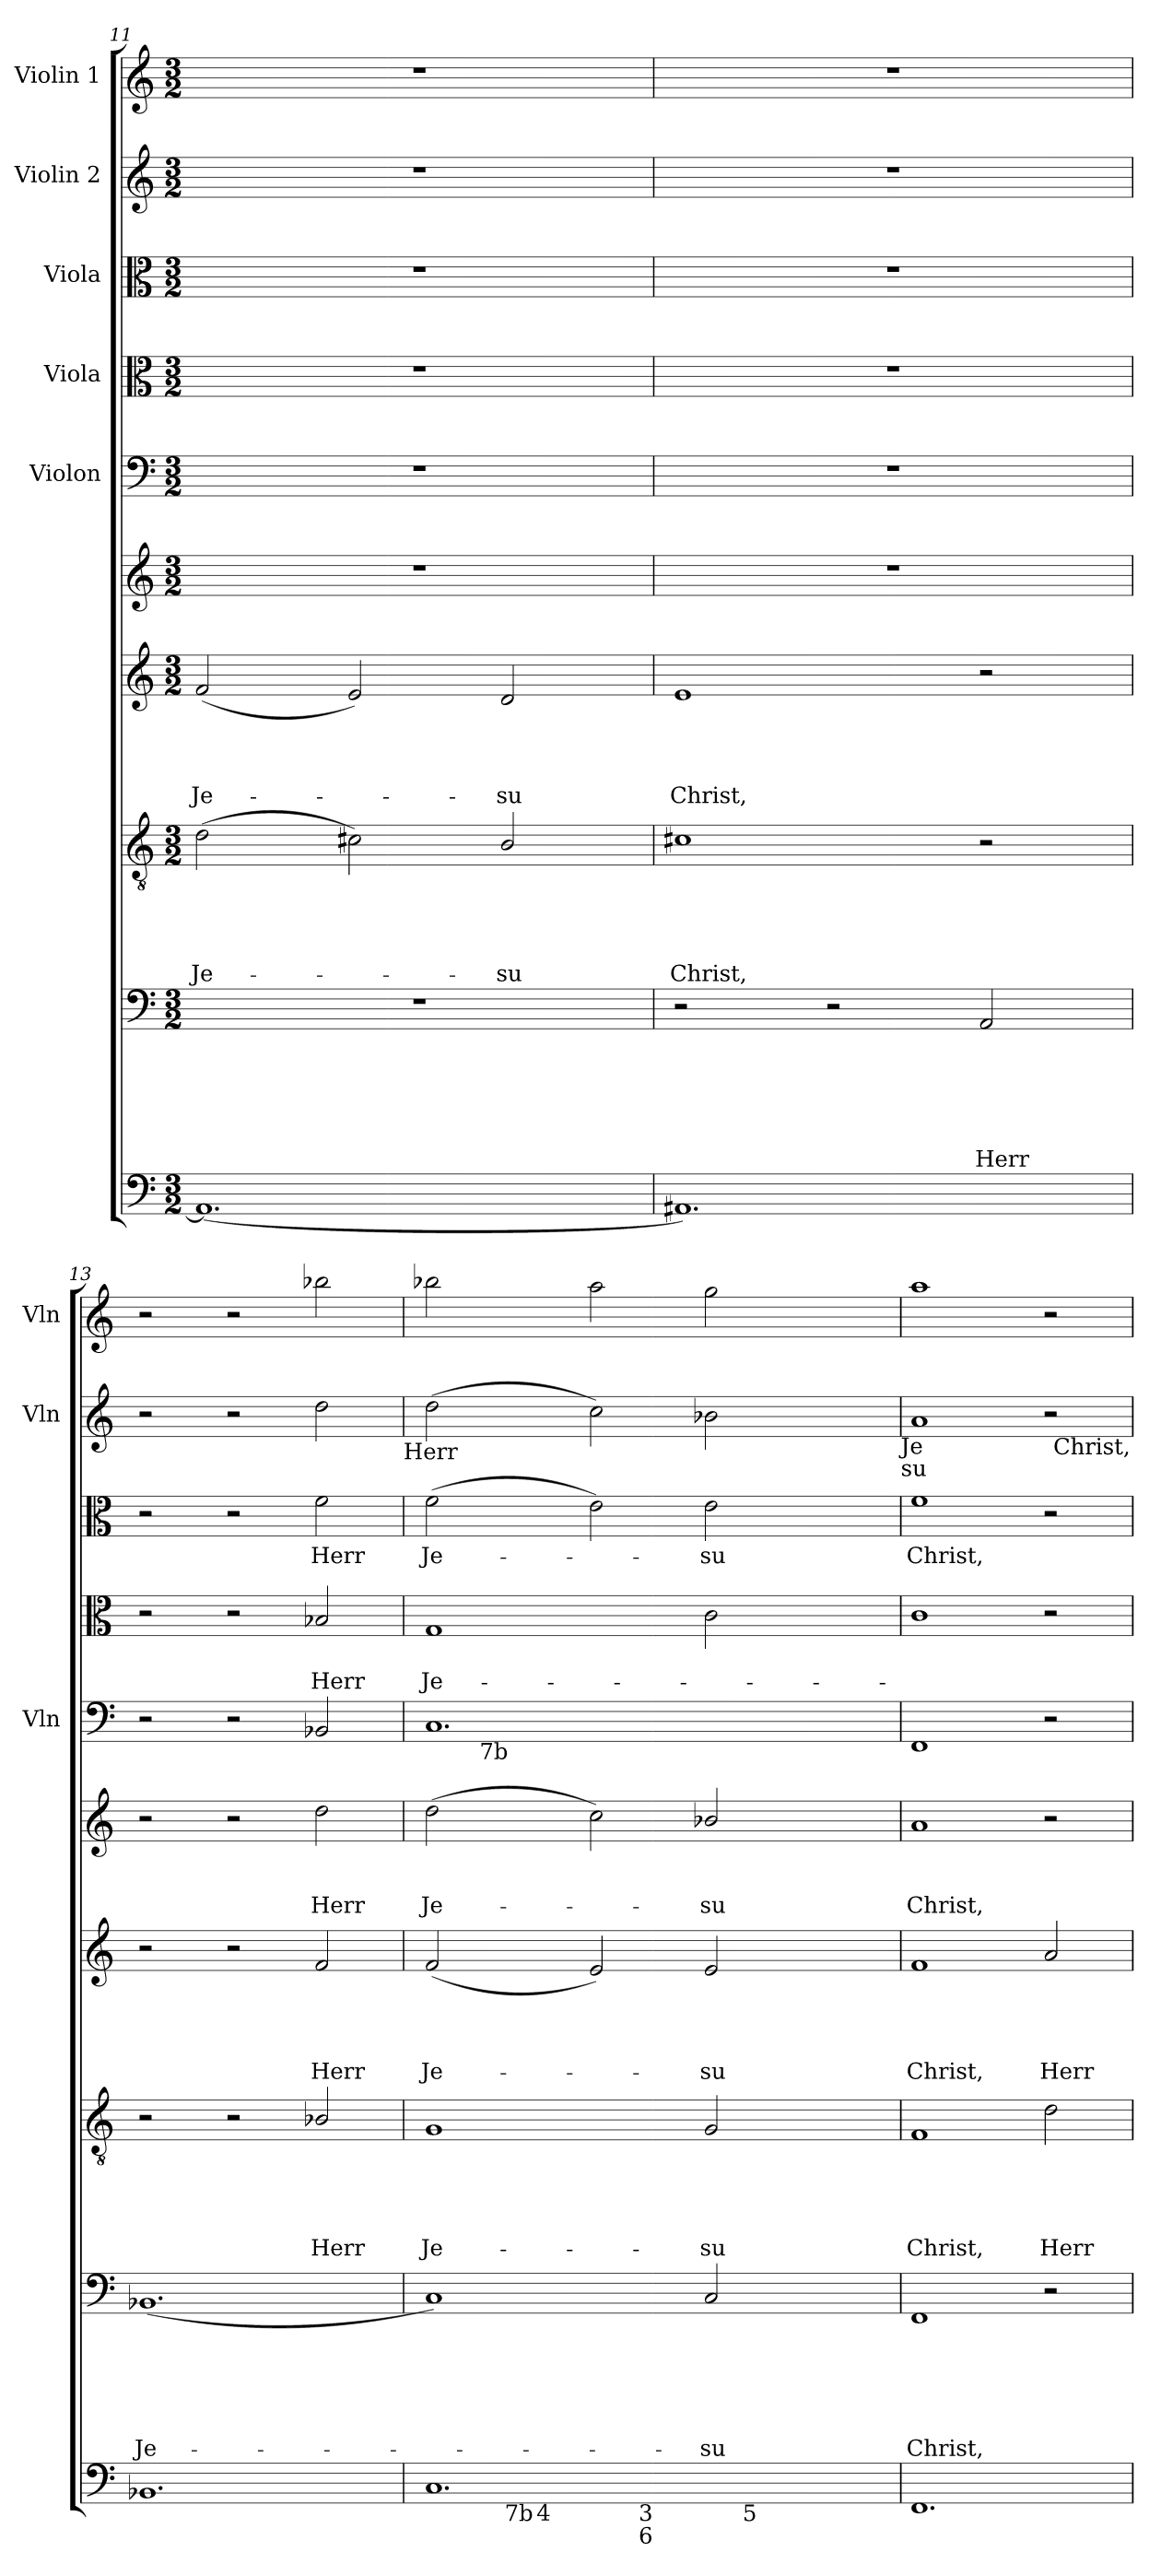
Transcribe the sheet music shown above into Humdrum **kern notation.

**kern	**kern	**text	**text	**text	**text	**text	**text	**kern	**text	**text	**text	**text	**text	**kern	**text	**text	**text	**text	**kern	**text	**text	**text	**kern	**kern	**text	**text	**kern	**text	**kern	**kern
*part10	*part9	*part9	*part9	*part9	*part9	*part9	*part9	*part8	*part8	*part8	*part8	*part8	*part8	*part7	*part7	*part7	*part7	*part7	*part6	*part6	*part6	*part6	*part5	*part4	*part4	*part4	*part3	*part3	*part2	*part1
*staff10	*staff9	*staff9	*staff9	*staff9	*staff9	*staff9	*staff9	*staff8	*staff8	*staff8	*staff8	*staff8	*staff8	*staff7	*staff7	*staff7	*staff7	*staff7	*staff6	*staff6	*staff6	*staff6	*staff5	*staff4	*staff4	*staff4	*staff3	*staff3	*staff2	*staff1
*	*	*	*	*	*	*	*	*	*	*	*	*	*	*	*	*	*	*	*	*	*	*	*I"Violon	*I"Viola	*	*	*I"Viola	*	*I"Violin 2	*I"Violin 1
*	*	*	*	*	*	*	*	*	*	*	*	*	*	*	*	*	*	*	*	*	*	*	*I'Vln	*	*	*	*	*	*I'Vln	*I'Vln
*clefF4	*clefF4	*	*	*	*	*	*	*clefGv2	*	*	*	*	*	*clefG2	*	*	*	*	*clefG2	*	*	*	*clefF4	*clefC3	*	*	*clefC3	*	*clefG2	*clefG2
*k[]	*k[]	*	*	*	*	*	*	*k[]	*	*	*	*	*	*k[]	*	*	*	*	*k[]	*	*	*	*k[]	*k[]	*	*	*k[]	*	*k[]	*k[]
*C:	*C:	*	*	*	*	*	*	*C:	*	*	*	*	*	*C:	*	*	*	*	*C:	*	*	*	*C:	*C:	*	*	*C:	*	*C:	*C:
*M3/2	*M3/2	*	*	*	*	*	*	*M3/2	*	*	*	*	*	*M3/2	*	*	*	*	*M3/2	*	*	*	*M3/2	*M3/2	*	*	*M3/2	*	*M3/2	*M3/2
=11	=11	=11	=11	=11	=11	=11	=11	=11	=11	=11	=11	=11	=11	=11	=11	=11	=11	=11	=11	=11	=11	=11	=11	=11	=11	=11	=11	=11	=11	=11
!	!LO:N:vis=1	!	!	!	!	!	!	!	!	!	!	!	!LO:LY:b	!	!	!	!	!LO:LY:b	!LO:N:vis=1	!	!	!	!LO:N:vis=1	!LO:N:vis=1	!	!	!LO:N:vis=1	!	!LO:N:vis=1	!LO:N:vis=1
(<1.AA#<]	1.r	.	.	.	.	.	.	(>2d\	.	.	.	.	Je-	(<2f/	.	.	.	Je-	1.r	.	.	.	1.r	1.r	.	.	1.r	.	1.r	1.r
.	.	.	.	.	.	.	.	2c#X\)	.	.	.	.	.	2e/)	.	.	.	.	.	.	.	.	.	.	.	.	.	.	.	.
!	!	!	!	!	!	!	!	!	!	!	!	!	!LO:LY:b	!	!	!	!	!LO:LY:b	!	!	!	!	!	!	!	!	!	!	!	!
.	.	.	.	.	.	.	.	2B/	.	.	.	.	-su	2d/	.	.	.	-su	.	.	.	.	.	.	.	.	.	.	.	.
=12	=12	=12	=12	=12	=12	=12	=12	=12	=12	=12	=12	=12	=12	=12	=12	=12	=12	=12	=12	=12	=12	=12	=12	=12	=12	=12	=12	=12	=12	=12
!	!	!	!	!	!	!	!	!	!	!	!	!	!LO:LY:b	!	!	!	!	!LO:LY:b	!LO:N:vis=1	!	!	!	!LO:N:vis=1	!LO:N:vis=1	!	!	!LO:N:vis=1	!	!LO:N:vis=1	!LO:N:vis=1
1.AA#)	2r	.	.	.	.	.	.	1c#X	.	.	.	.	Christ,	1e	.	.	.	Christ,	1.r	.	.	.	1.r	1.r	.	.	1.r	.	1.r	1.r
.	2r	.	.	.	.	.	.	.	.	.	.	.	.	.	.	.	.	.	.	.	.	.	.	.	.	.	.	.	.	.
!	!	!	!	!	!	!	!LO:LY:b	!	!	!	!	!	!	!	!	!	!	!	!	!	!	!	!	!	!	!	!	!	!	!
.	2AA/	.	.	.	.	.	Herr	2r	.	.	.	.	.	2r	.	.	.	.	.	.	.	.	.	.	.	.	.	.	.	.
=13	=13	=13	=13	=13	=13	=13	=13	=13	=13	=13	=13	=13	=13	=13	=13	=13	=13	=13	=13	=13	=13	=13	=13	=13	=13	=13	=13	=13	=13	=13
!	!	!	!	!	!	!	!LO:LY:b	!	!	!	!	!	!	!	!	!	!	!	!	!	!	!	!	!	!	!	!	!	!	!
1.BB-X	(<1.BB-X	.	.	.	.	.	Je-	2r	.	.	.	.	.	2r	.	.	.	.	2r	.	.	.	2r	2r	.	.	2r	.	2r	2r
.	.	.	.	.	.	.	.	2r	.	.	.	.	.	2r	.	.	.	.	2r	.	.	.	2r	2r	.	.	2r	.	2r	2r
!	!	!	!	!	!	!	!	!	!	!	!	!	!LO:LY:b	!	!	!	!	!LO:LY:b	!	!	!	!LO:LY:b	!	!	!	!LO:LY:b	!	!LO:LY:b	!	!
.	.	.	.	.	.	.	.	2B-X/	.	.	.	.	Herr	2f/	.	.	.	Herr	2dd\	.	.	Herr	2BB-X/	2B-X/	.	Herr	2f\	Herr	2dd\	2bb-X\
!	!	!	!	!	!	!	!	!	!	!	!	!	!	!	!	!	!	!	!	!	!	!	!	!	!	!	!	!	!LO:TX:b:t=Herr	!
=14	=14	=14	=14	=14	=14	=14	=14	=14	=14	=14	=14	=14	=14	=14	=14	=14	=14	=14	=14	=14	=14	=14	=14	=14	=14	=14	=14	=14	=14	=14
!	!	!	!	!	!	!	!	!	!	!	!	!	!LO:LY:b	!	!	!	!	!LO:LY:b	!	!	!	!LO:LY:b	!	!	!	!LO:LY:b	!	!LO:LY:b	!	!
*^	*	*	*	*	*	*	*	*	*	*	*	*	*	*	*	*	*	*	*	*	*	*	*^	*	*	*	*	*	*	*
*	*^	*	*	*	*	*	*	*	*	*	*	*	*	*	*	*	*	*	*	*	*	*	*	*	*	*	*	*	*	*	*	*
*	*	*^	*	*	*	*	*	*	*	*	*	*	*	*	*	*	*	*	*	*	*	*	*	*	*	*	*	*	*	*	*	*	*
*	*	*	*^	*	*	*	*	*	*	*	*	*	*	*	*	*	*	*	*	*	*	*	*	*	*	*	*	*	*	*	*	*	*	*
1.C	8..ryy	4ryy	2ryy	1ryy	1C)	.	.	.	.	.	.	1G	.	.	.	.	Je-	(<2f/	.	.	.	Je-	(>2dd>\	.	.	Je-	1.C	8ryy	1G	.	Je-	(>2f\	Je-	(>2dd\	2bb-X\
.	.	.	.	.	.	.	.	.	.	.	.	.	.	.	.	.	.	.	.	.	.	.	.	.	.	.	.	32ryy	.	.	.	.	.	.	.
!	!	!	!	!	!	!	!	!	!	!	!	!	!	!	!	!	!	!	!	!	!	!	!	!	!	!	!	!LO:TX:b:t=7b	!	!	!	!	!	!	!
.	.	.	.	.	.	.	.	.	.	.	.	.	.	.	.	.	.	.	.	.	.	.	.	.	.	.	.	1ryy	.	.	.	.	.	.	.
!	!LO:TX:b:t=7b	!	!	!	!	!	!	!	!	!	!	!	!	!	!	!	!	!	!	!	!	!	!	!	!	!	!	!	!	!	!	!	!	!	!
.	1ryy	.	.	.	.	.	.	.	.	.	.	.	.	.	.	.	.	.	.	.	.	.	.	.	.	.	.	.	.	.	.	.	.	.	.
.	.	32ryy	.	.	.	.	.	.	.	.	.	.	.	.	.	.	.	.	.	.	.	.	.	.	.	.	.	.	.	.	.	.	.	.	.
!	!	!LO:TX:b:t=4	!	!	!	!	!	!	!	!	!	!	!	!	!	!	!	!	!	!	!	!	!	!	!	!	!	!	!	!	!	!	!	!	!
.	.	1ryy	.	.	.	.	.	.	.	.	.	.	.	.	.	.	.	.	.	.	.	.	.	.	.	.	.	.	.	.	.	.	.	.	.
.	.	.	8.ryy	.	.	.	.	.	.	.	.	.	.	.	.	.	.	2e/)	.	.	.	.	2cc>\)	.	.	.	.	.	.	.	.	2e\)	.	2cc\)	2aa\
!	!	!	!LO:TX:b:t=3	!	!	!	!	!	!	!	!	!	!	!	!	!	!	!	!	!	!	!	!	!	!	!	!	!	!	!	!	!	!	!	!
!	!	!	!LO:TX:b:t=6	!	!	!	!	!	!	!	!	!	!	!	!	!	!	!	!	!	!	!	!	!	!	!	!	!	!	!	!	!	!	!	!
.	.	.	2ryy	.	.	.	.	.	.	.	.	.	.	.	.	.	.	.	.	.	.	.	.	.	.	.	.	.	.	.	.	.	.	.	.
!	!	!	!	!	!	!	!	!	!	!	!LO:LY:b	!	!	!	!	!	!LO:LY:b	!	!	!	!	!LO:LY:b	!	!	!	!LO:LY:b	!	!	!	!	!	!	!LO:LY:b	!	!
.	.	.	.	8ryy	2C/	.	.	.	.	.	-su	2G/	.	.	.	.	-su	2e/	.	.	.	-su	2b-X>/	.	.	-su	.	.	2c\	.	.	2e\	-su	2b-X\	2gg\
!	!	!	!	!LO:TX:b:t=5	!	!	!	!	!	!	!	!	!	!	!	!	!	!	!	!	!	!	!	!	!	!	!	!	!	!	!	!	!	!	!
.	.	.	.	4.ryy	.	.	.	.	.	.	.	.	.	.	.	.	.	.	.	.	.	.	.	.	.	.	.	.	.	.	.	.	.	.	.
.	.	.	.	.	.	.	.	.	.	.	.	.	.	.	.	.	.	.	.	.	.	.	.	.	.	.	.	4ryy	.	.	.	.	.	.	.
.	.	.	4ryy	.	.	.	.	.	.	.	.	.	.	.	.	.	.	.	.	.	.	.	.	.	.	.	.	.	.	.	.	.	.	.	.
.	4ryy	.	.	.	.	.	.	.	.	.	.	.	.	.	.	.	.	.	.	.	.	.	.	.	.	.	.	.	.	.	.	.	.	.	.
.	.	8..ryy	.	.	.	.	.	.	.	.	.	.	.	.	.	.	.	.	.	.	.	.	.	.	.	.	.	.	.	.	.	.	.	.	.
.	.	.	.	.	.	.	.	.	.	.	.	.	.	.	.	.	.	.	.	.	.	.	.	.	.	.	.	16.ryy	.	.	.	.	.	.	.
.	.	.	16ryy	.	.	.	.	.	.	.	.	.	.	.	.	.	.	.	.	.	.	.	.	.	.	.	.	.	.	.	.	.	.	.	.
.	32ryy	.	.	.	.	.	.	.	.	.	.	.	.	.	.	.	.	.	.	.	.	.	.	.	.	.	.	.	.	.	.	.	.	.	.
!	!	!	!	!	!	!	!	!	!	!	!	!	!	!	!	!	!	!	!	!	!	!	!	!	!	!	!	!	!	!	!	!	!	!LO:TX:b:t=Je	!
!	!	!	!	!	!	!	!	!	!	!	!	!	!	!	!	!	!	!	!	!	!	!	!	!	!	!	!	!	!	!	!	!	!	!LO:TX:b:t=su	!
!!LO:LB:g=z
=15	=15	=15	=15	=15	=15	=15	=15	=15	=15	=15	=15	=15	=15	=15	=15	=15	=15	=15	=15	=15	=15	=15	=15	=15	=15	=15	=15	=15	=15	=15	=15	=15	=15	=15	=15
!	!	!	!	!	!	!	!	!	!	!	!LO:LY:b	!	!	!	!	!	!LO:LY:b	!	!	!	!	!LO:LY:b	!	!	!	!LO:LY:b	!	!	!	!	!	!	!LO:LY:b	!	!
*v	*v	*v	*v	*v	*	*	*	*	*	*	*	*	*	*	*	*	*	*	*	*	*	*	*	*	*	*	*v	*v	*	*	*	*	*	*	*
1.FF<	1FF	.	.	.	.	.	Christ,	1F	.	.	.	.	Christ,	1f	.	.	.	Christ,	1a	.	.	Christ,	1FF<	1c	.	.	1f	Christ,	1a	1aa
!	!	!	!	!	!	!	!	!	!	!	!	!	!LO:LY:b	!	!	!	!	!LO:LY:b	!	!	!	!	!	!	!	!	!	!	!	!
.	2r	.	.	.	.	.	.	2d\	.	.	.	.	Herr	2a/	.	.	.	Herr	2r	.	.	.	2r	2r	.	.	2r	.	2r	2r
!	!	!	!	!	!	!	!	!	!	!	!	!	!	!	!	!	!	!	!	!	!	!	!	!	!	!	!	!	!LO:TX:b:t=Christ,	!
=	=	=	=	=	=	=	=	=	=	=	=	=	=	=	=	=	=	=	=	=	=	=	=	=	=	=	=	=	=	=
*-	*-	*-	*-	*-	*-	*-	*-	*-	*-	*-	*-	*-	*-	*-	*-	*-	*-	*-	*-	*-	*-	*-	*-	*-	*-	*-	*-	*-	*-	*-
